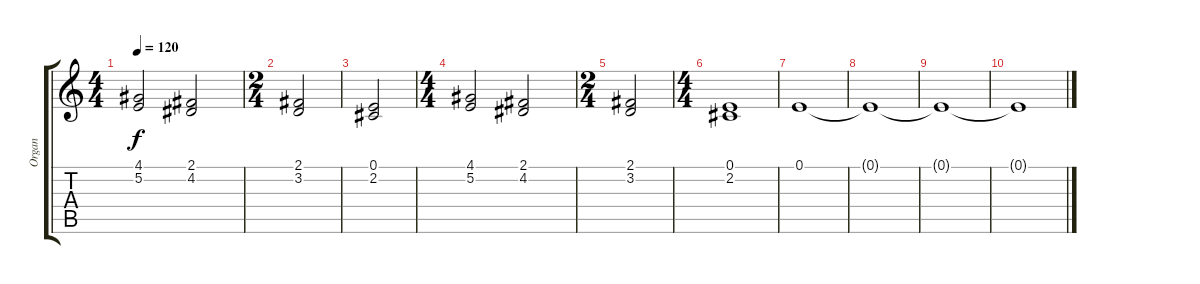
\track ("Organ" "Organ") {instrument drawbarorgan}
\staff {score tabs}
\tuning (E4 B3 G3 D3 A2 E2) {hide}
\ts (4 4)
\tempo 120
\clef g2
\ks c
(4.1 5.2).2{dy f} (2.1 4.2).2 |
\ts (2 4)
(2.1 3.2).2 |
(0.1 2.2).2 |
\ts (4 4)
(4.1 5.2).2 (2.1 4.2).2 |
\ts (2 4)
(2.1 3.2).2 |
\ts (4 4)
(0.1 2.2).1 |
0.1.1 |
0.1{t}.1 |
0.1{t}.1 |
0.1{t}.1
